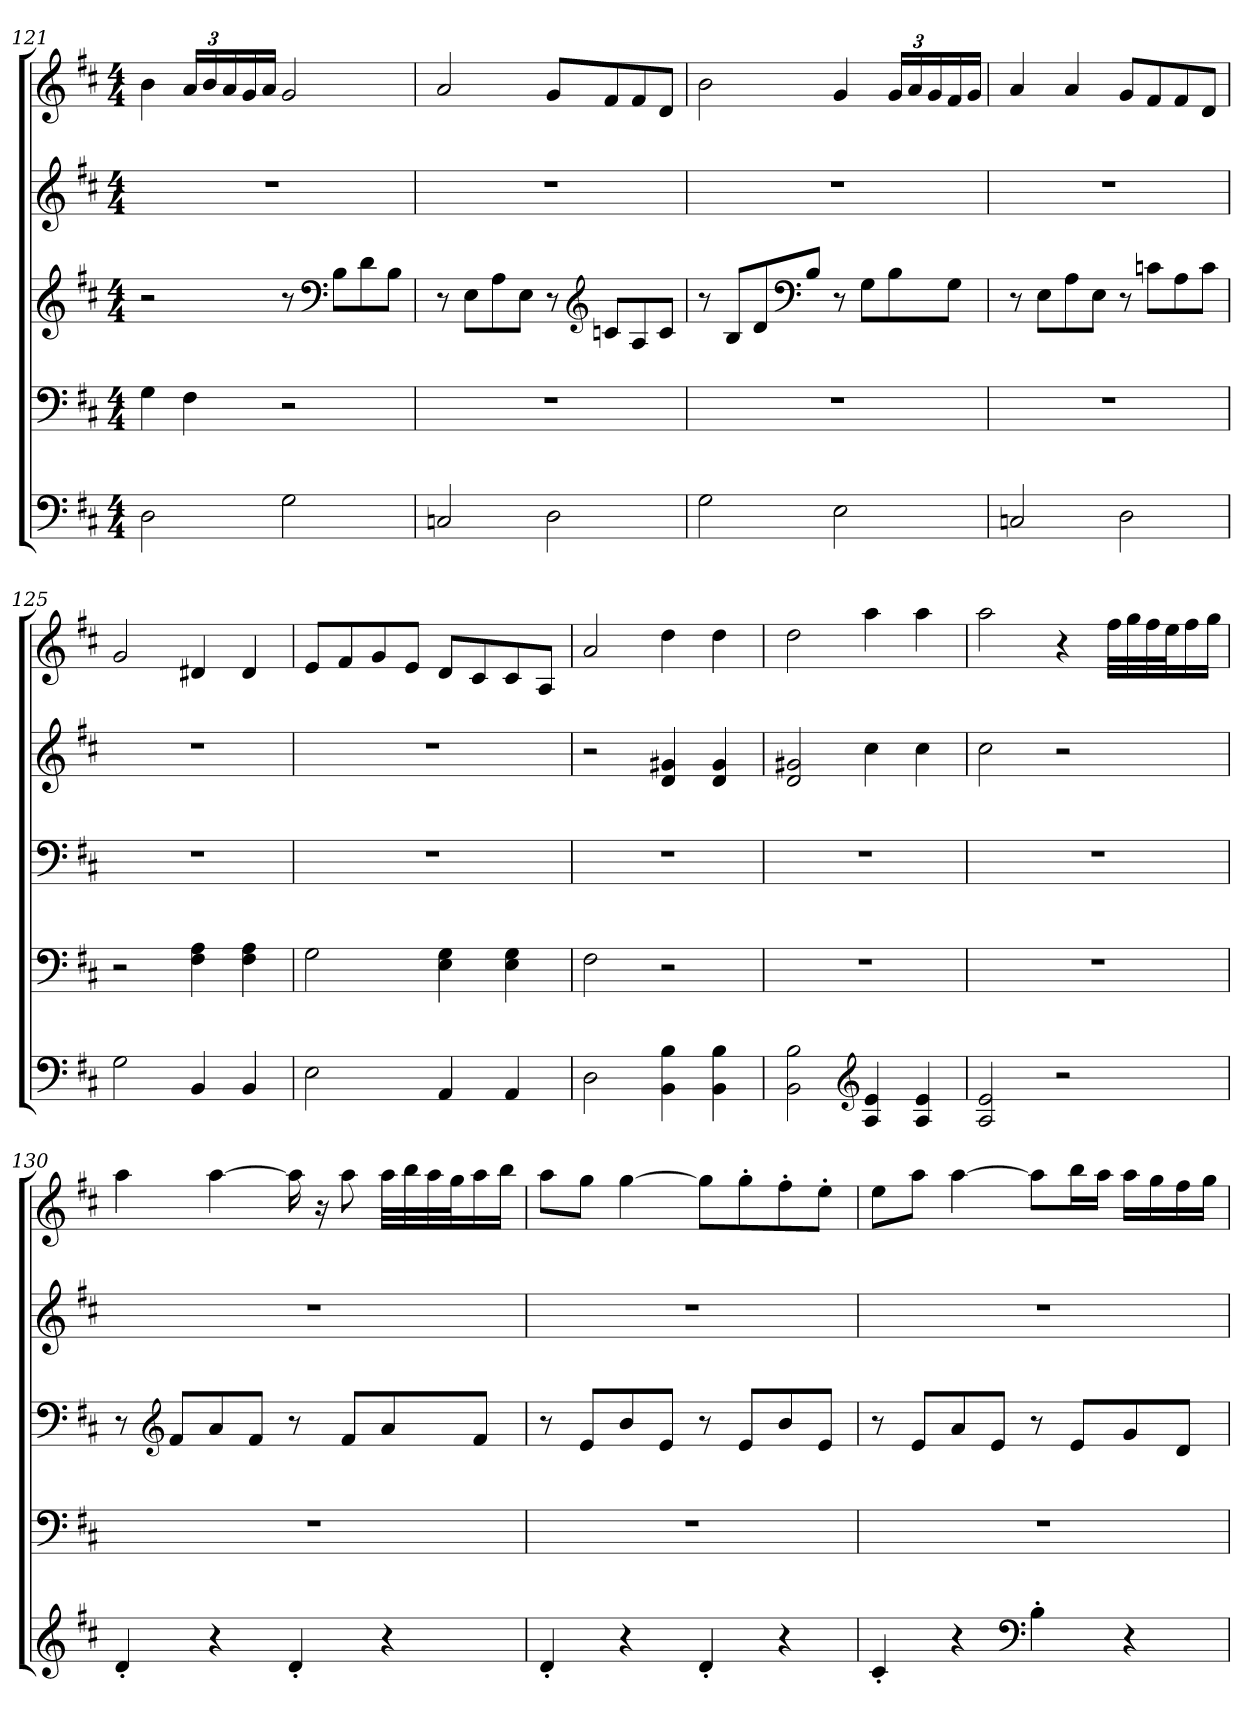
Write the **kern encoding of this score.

**kern	**kern	**kern	**kern	**kern
*part5	*part4	*part3	*part2	*part1
*staff5	*staff4	*staff3	*staff2	*staff1
!!LO:PB:g=z
*clefF4	*clefF4	*clefG2	*clefG2	*clefG2
*k[f#c#]	*k[f#c#]	*k[f#c#]	*k[f#c#]	*k[f#c#]
*M4/4	*M4/4	*M4/4	*M4/4	*M4/4
*MM80	*MM80	*MM80	*MM80	*MM80
=121	=121	=121	=121	=121
2D\	4G\	2r	1r	4b\
*	*	*	*	*Xbrackettup
*	*	*	*	*MM78
.	4F#\	.	.	24a/LL
.	.	.	.	24b/
.	.	.	.	24a/
.	.	.	.	16g/
*	*	*	*	*MM76
.	.	.	.	16a/JJ
*	*	*	*	*MM80
2G\	2r	8r	.	2g/
*	*	*clefF4	*	*
.	.	8B\L	.	.
.	.	8d\	.	.
.	.	8B\J	.	.
=122	=122	=122	=122	=122
*	*	*	*	*MM80
2Cn/	1r	8r	1r	2a/
.	.	8E\L	.	.
.	.	8A\	.	.
.	.	8E\J	.	.
2D\	.	8r	.	8g/L
*	*	*clefG2	*	*
.	.	8cn/L	.	8f#/
.	.	8A/	.	8f#/
.	.	8c/J	.	8d/J
=123	=123	=123	=123	=123
*	*	*	*	*MM80
2G\	1r	8r	1r	2b\
.	.	8B/L	.	.
.	.	8d/	.	.
*	*	*clefF4	*	*
.	.	8B/J	.	.
2E\	.	8r	.	4g/
.	.	8G\L	.	.
.	.	8B\	.	24g/LL
.	.	.	.	24a/
.	.	.	.	24g/
.	.	8G\J	.	16f#/
.	.	.	.	16g/JJ
!!LO:LB:g=z
=124	=124	=124	=124	=124
*	*	*	*	*MM80
2Cn/	1r	8r	1r	4a/
.	.	8E\L	.	.
.	.	8A\	.	4a/
.	.	8E\J	.	.
2D\	.	8r	.	8g/L
.	.	8cn\L	.	8f#/
.	.	8A\	.	8f#/
.	.	8c\J	.	8d/J
=125	=125	=125	=125	=125
2G\	2r	1r	1r	2g/
4BB/	4F#\ 4A\	.	.	4d#X/
4BB/	4F#\ 4A\	.	.	4d#/
=126	=126	=126	=126	=126
*	*	*	*	*MM80
2E\	2G\	1r	1r	8e/L
.	.	.	.	8f#/
.	.	.	.	8g/
.	.	.	.	8e/J
4AA/	4E\ 4G\	.	.	8d/L
.	.	.	.	8c#/
4AA/	4E\ 4G\	.	.	8c#/
.	.	.	.	8A/J
=127	=127	=127	=127	=127
2D\	2F#\	1r	2r	2a/
*	*	*	*	*MM80
4BB\ 4B\	2r	.	4d/ 4g#X/	4dd\
4BB\ 4B\	.	.	4d/ 4g#/	4dd\
=128	=128	=128	=128	=128
2BB\ 2B\	1r	1r	2d/ 2g#X/	2dd\
*clefG2	*	*	*	*
4A/ 4e/	.	.	4cc#\	4aa\
*	*	*	*	*MM69
4A/ 4e/	.	.	4cc#\	4aa\
!!LO:PB:g=z
=129	=129	=129	=129	=129
2A/ 2e/	1r	1r	2cc#\	2aa\
*	*	*	*	*MM56
2r	.	.	2r	4r
*	*	*	*	*MM80
.	.	.	.	32ff#\LLL
.	.	.	.	32gg\
.	.	.	.	32ff#\
.	.	.	.	32ee\J
.	.	.	.	16ff#\
.	.	.	.	16gg\JJ
=130	=130	=130	=130	=130
*	*	*	*	*MM80
4d'/	1r	8r	1r	4aa\
*	*	*clefG2	*	*
.	.	8f#/L	.	.
4r	.	8a/	.	[4aa\
.	.	8f#/J	.	.
4d'/	.	8r	.	16aa\]
.	.	.	.	16r
.	.	8f#/L	.	8aa\
4r	.	8a/	.	32aa\LLL
.	.	.	.	32bb\
.	.	.	.	32aa\
.	.	.	.	32gg\J
.	.	8f#/J	.	16aa\
.	.	.	.	16bb\JJ
=131	=131	=131	=131	=131
*	*	*	*	*MM80
4d'/	1r	8r	1r	8aa\L
.	.	8e/L	.	8gg\J
4r	.	8b/	.	[4gg\
.	.	8e/J	.	.
4d'/	.	8r	.	8gg\L]
.	.	8e/L	.	8gg'\
4r	.	8b/	.	8ff#'\
.	.	8e/J	.	8ee'\J
!!LO:LB:g=z
=132	=132	=132	=132	=132
*	*	*	*	*MM80
4c#'/	1r	8r	1r	8ee\L
.	.	8e/L	.	8aa\J
4r	.	8a/	.	[4aa\
.	.	8e/J	.	.
*clefF4	*	*	*	*
4B'\	.	8r	.	8aa\L]
.	.	8e/L	.	16bb\L
.	.	.	.	16aa\JJ
4r	.	8g/	.	16aa\LL
.	.	.	.	16gg\
.	.	8d/J	.	16ff#\
.	.	.	.	16gg\JJ
=	=	=	=	=
*-	*-	*-	*-	*-
